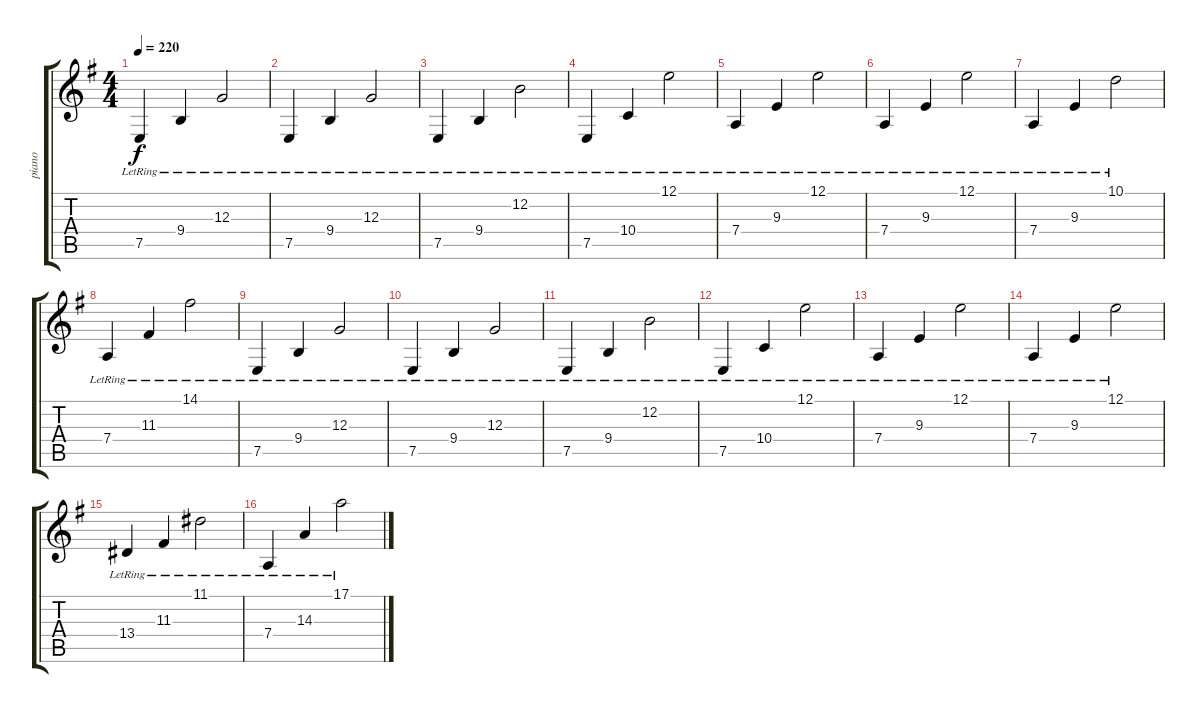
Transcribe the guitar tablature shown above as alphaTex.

\track ("piano" "piano") {instrument acousticgrandpiano}
\staff {score tabs}
\tuning (E4 B3 G3 D3 A2 E2) {hide}
\ts (4 4)
\tempo 220
\clef g2
\ks eminor
7.5{lr}.4{dy f} 9.4{lr}.4 12.3{lr}.2 |
7.5{lr}.4 9.4{lr}.4 12.3{lr}.2 |
7.5{lr}.4 9.4{lr}.4 12.2{lr}.2 |
7.5{lr}.4 10.4{lr}.4 12.1{lr}.2 |
7.4{lr}.4 9.3{lr}.4 12.1{lr}.2 |
7.4{lr}.4 9.3{lr}.4 12.1{lr}.2 |
7.4{lr}.4 9.3{lr}.4 10.1{lr}.2 |
7.4{lr}.4 11.3{lr}.4 14.1{lr}.2 |
7.5{lr}.4 9.4{lr}.4 12.3{lr}.2 |
7.5{lr}.4 9.4{lr}.4 12.3{lr}.2 |
7.5{lr}.4 9.4{lr}.4 12.2{lr}.2 |
7.5{lr}.4 10.4{lr}.4 12.1{lr}.2 |
7.4{lr}.4 9.3{lr}.4 12.1{lr}.2 |
7.4{lr}.4 9.3{lr}.4 12.1{lr}.2 |
13.4{lr}.4 11.3{lr}.4 11.1{lr}.2 |
7.4{lr}.4 14.3{lr}.4 17.1{lr}.2
